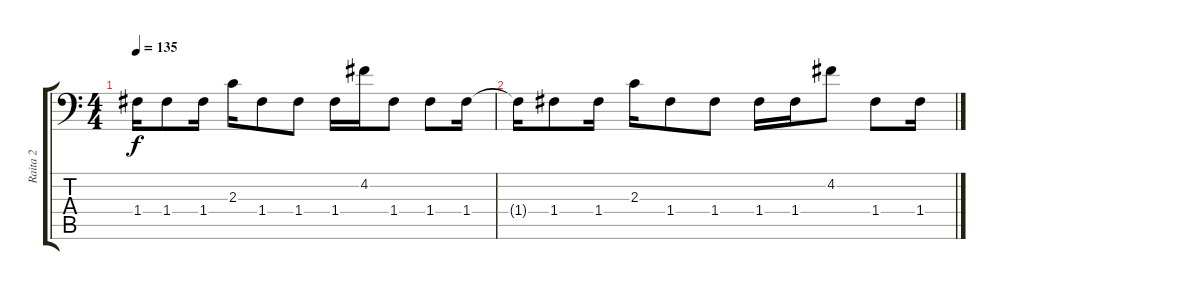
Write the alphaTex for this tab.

\track ("Raita 2" "Raita 2") {instrument distortionguitar}
\staff {score tabs}
\tuning (G3 D3 Bb2 F2 C2 G1) {hide}
\ts (4 4)
\tempo 135
\clef f4
\ks c
1.4{t}.16{dy f} 1.4.8 1.4.16 2.3.16 1.4.8 1.4.8 1.4.16 4.2.16 1.4.8 1.4.8 1.4.16 |
1.4{t}.16 1.4.8 1.4.16 2.3.16 1.4.8 1.4.8 1.4.16 1.4.16 4.2.8 1.4.8 1.4.16
